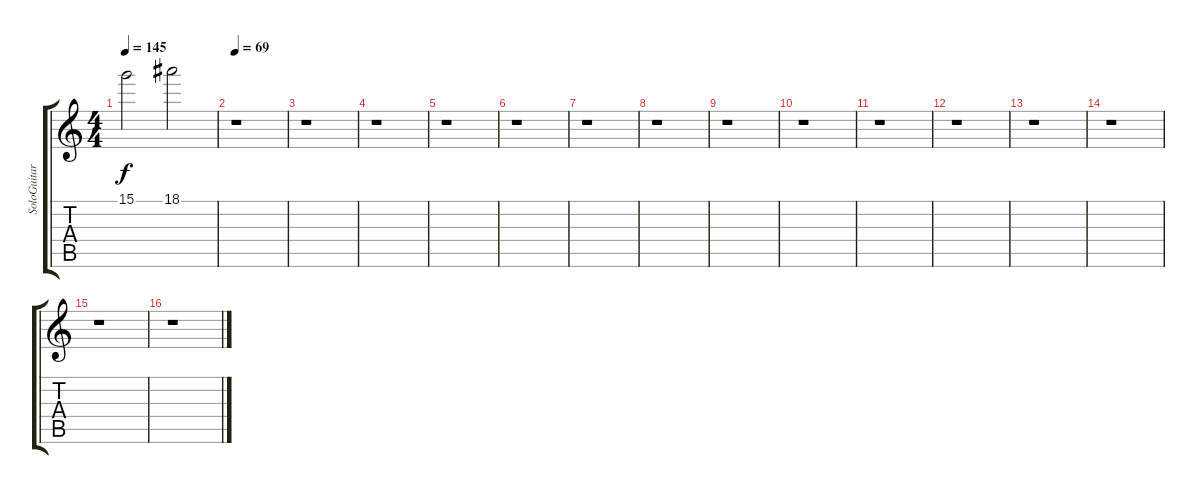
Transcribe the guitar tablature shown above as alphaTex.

\track ("SoloGuitar" "SoloGuitar") {instrument distortionguitar}
\staff {score tabs}
\tuning (E4 B3 G3 D3 A2 E2) {hide}
\ts (4 4)
\tempo 145
\clef g2
\ks c
15.1.2{dy f} 18.1.2 |
\tempo 69
r.1 |
r.1 |
r.1 |
r.1 |
r.1 |
r.1 |
r.1 |
r.1 |
r.1 |
r.1 |
r.1 |
r.1 |
r.1 |
r.1 |
r.1
